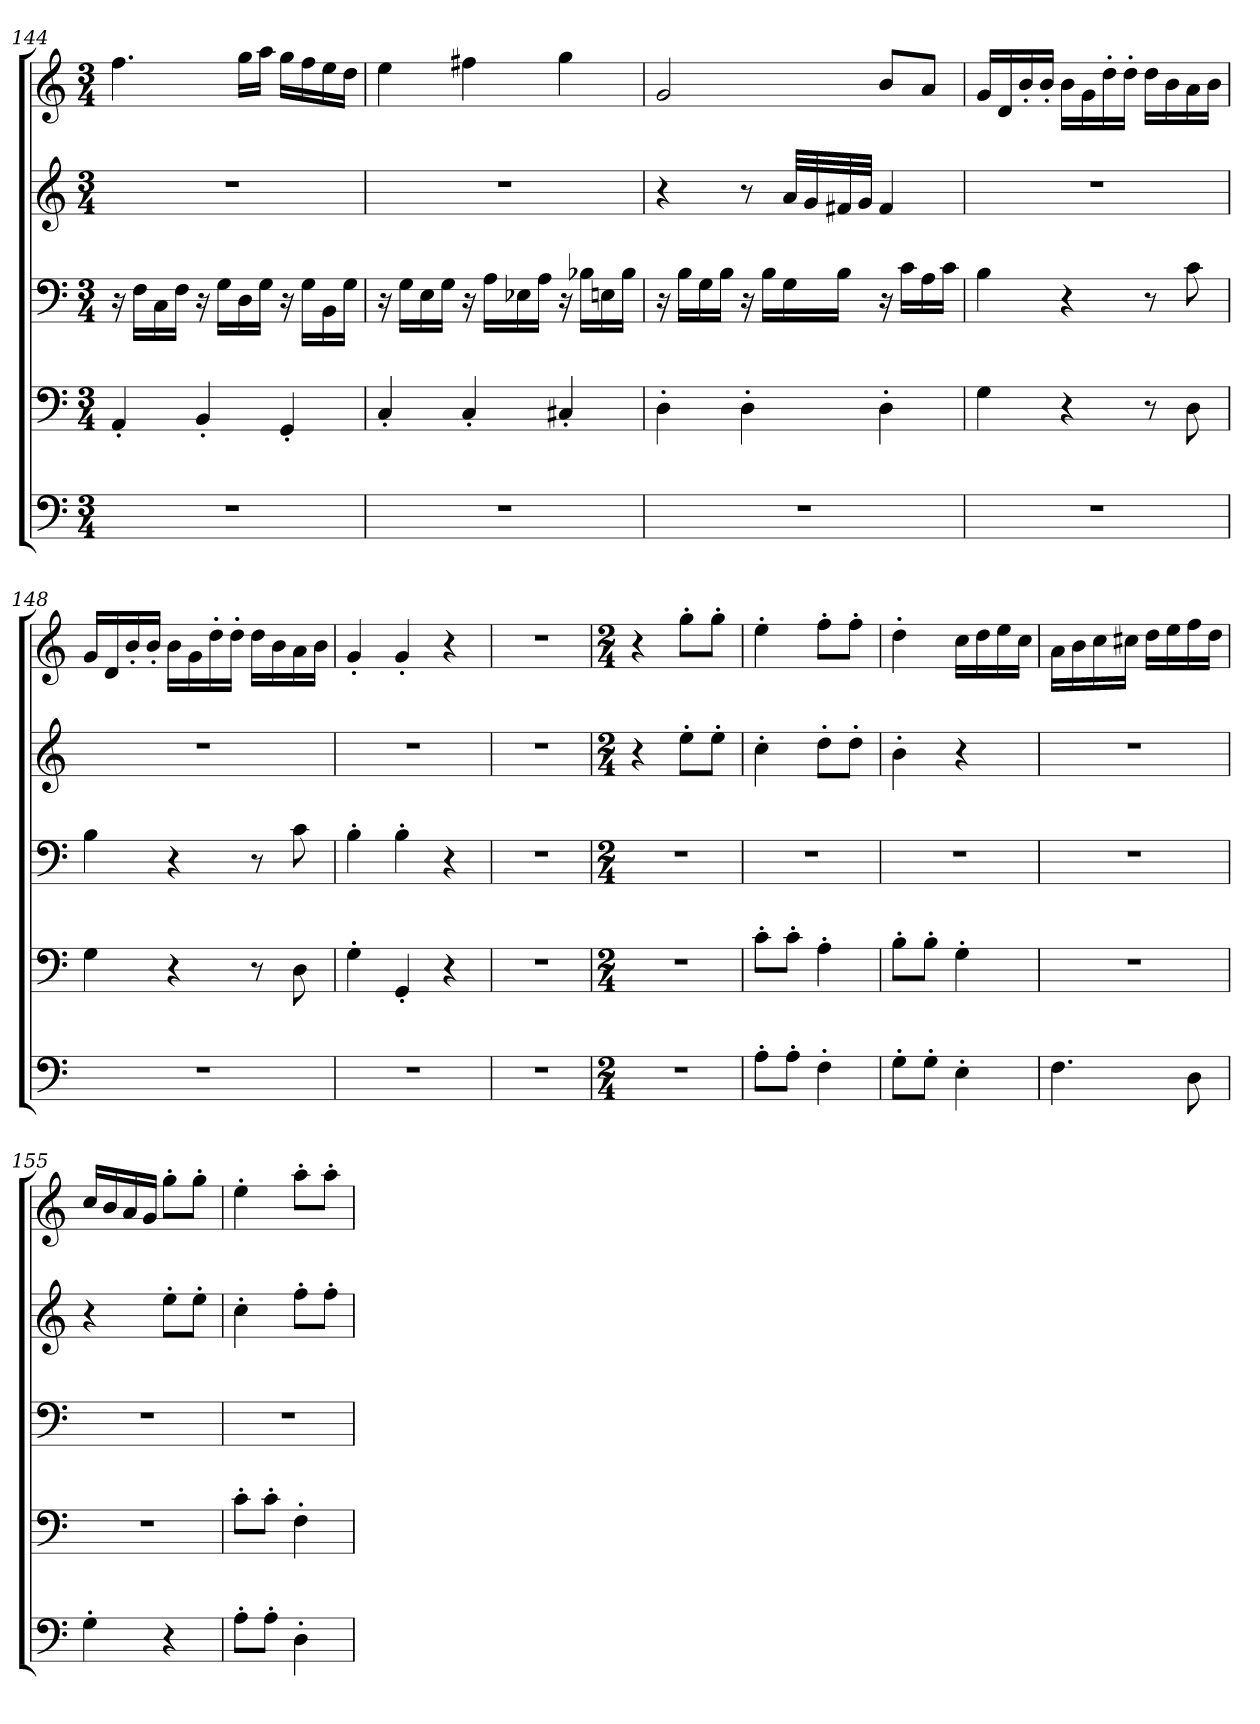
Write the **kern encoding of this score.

**kern	**kern	**kern	**kern	**kern
*part5	*part4	*part3	*part2	*part1
*staff5	*staff4	*staff3	*staff2	*staff1
*clefF4	*clefF4	*clefF4	*clefG2	*clefG2
*k[]	*k[]	*k[]	*k[]	*k[]
*M3/4	*M3/4	*M3/4	*M3/4	*M3/4
*MM59	*MM59	*MM59	*MM59	*MM59
=144	=144	=144	=144	=144
2.r	4AA'/	16r	2.r	4.ff\
.	.	16F\LL	.	.
.	.	16C\	.	.
.	.	16F\JJ	.	.
.	4BB'/	16r	.	.
.	.	16G\LL	.	.
.	.	16D\	.	16gg\LL
.	.	16G\JJ	.	16aa\JJ
.	4GG'/	16r	.	16gg\LL
.	.	16G\LL	.	16ff\
.	.	16BB\	.	16ee\
.	.	16G\JJ	.	16dd\JJ
=145	=145	=145	=145	=145
2.r	4C'/	16r	2.r	4ee\
.	.	16G\LL	.	.
.	.	16E\	.	.
.	.	16G\JJ	.	.
.	4C'/	16r	.	4ff#X\
.	.	16A\LL	.	.
.	.	16E-X\	.	.
.	.	16A\JJ	.	.
.	4C#X'/	16r	.	4gg\
.	.	16B-X\LL	.	.
.	.	16En\	.	.
.	.	16B-\JJ	.	.
!!LO:LB:g=z
=146	=146	=146	=146	=146
*	*	*	*	*MM58
2.r	4D'\	16r	4r	2g/
.	.	16B\LL	.	.
.	.	16G\	.	.
.	.	16B\JJ	.	.
.	4D'\	16r	8r	.
.	.	16B\LL	.	.
.	.	16G\	32a/LLL	.
.	.	.	32g/	.
.	.	16B\JJ	32f#X/	.
.	.	.	32g/JJJ	.
.	4D'\	16r	4f#/	8b/L
.	.	16c\LL	.	.
.	.	16A\	.	8a/J
.	.	16c\JJ	.	.
=147	=147	=147	=147	=147
*	*	*	*	*MM58
2.r	4G\	4B\	2.r	16g/LL
.	.	.	.	16d/
.	.	.	.	16b'/
.	.	.	.	16b'/JJ
.	4r	4r	.	16b\LL
.	.	.	.	16g\
.	.	.	.	16dd'\
.	.	.	.	16dd'\JJ
.	8r	8r	.	16dd\LL
.	.	.	.	16b\
.	8D\	8c\	.	16a\
.	.	.	.	16b\JJ
=148	=148	=148	=148	=148
2.r	4G\	4B\	2.r	16g/LL
.	.	.	.	16d/
.	.	.	.	16b'/
.	.	.	.	16b'/JJ
.	4r	4r	.	16b\LL
.	.	.	.	16g\
.	.	.	.	16dd'\
.	.	.	.	16dd'\JJ
.	8r	8r	.	16dd\LL
.	.	.	.	16b\
.	8D\	8c\	.	16a\
.	.	.	.	16b\JJ
=149	=149	=149	=149	=149
2.r	4G'\	4B'\	2.r	4g'/
.	4GG'/	4B'\	.	4g'/
.	4r	4r	.	4r
!!LO:PB:g=z
=150	=150	=150	=150	=150
*	*	*	*	*MM120
2.r	2.r	2.r	2.r	2.r
=151	=151	=151	=151	=151
*M2/4	*M2/4	*M2/4	*M2/4	*M2/4
2r	2r	2r	4r	4r
*	*	*	*	*MM121
.	.	.	8ee'\L	8gg'\L
.	.	.	8ee'\J	8gg'\J
=152	=152	=152	=152	=152
8A'\L	8c'\L	2r	4cc'\	4ee'\
8A'\J	8c'\J	.	.	.
4F'\	4A'\	.	8dd'\L	8ff'\L
.	.	.	8dd'\J	8ff'\J
=153	=153	=153	=153	=153
8G'\L	8B'\L	2r	4b'\	4dd'\
8G'\J	8B'\J	.	.	.
4E'\	4G'\	.	4r	16cc\LL
.	.	.	.	16dd\
.	.	.	.	16ee\
.	.	.	.	16cc\JJ
=154	=154	=154	=154	=154
4.F\	2r	2r	2r	16a\LL
.	.	.	.	16b\
.	.	.	.	16cc\
.	.	.	.	16cc#X\JJ
.	.	.	.	16dd\LL
.	.	.	.	16ee\
8D\	.	.	.	16ff\
.	.	.	.	16dd\JJ
=155	=155	=155	=155	=155
4G'\	2r	2r	4r	16cc/LL
.	.	.	.	16b/
.	.	.	.	16a/
.	.	.	.	16g/JJ
*	*	*	*	*MM121
4r	.	.	8ee'\L	8gg'\L
.	.	.	8ee'\J	8gg'\J
=156	=156	=156	=156	=156
8A'\L	8c'\L	2r	4cc'\	4ee'\
8A'\J	8c'\J	.	.	.
4D'\	4F'\	.	8ff'\L	8aa'\L
.	.	.	8ff'\J	8aa'\J
=	=	=	=	=
*-	*-	*-	*-	*-
